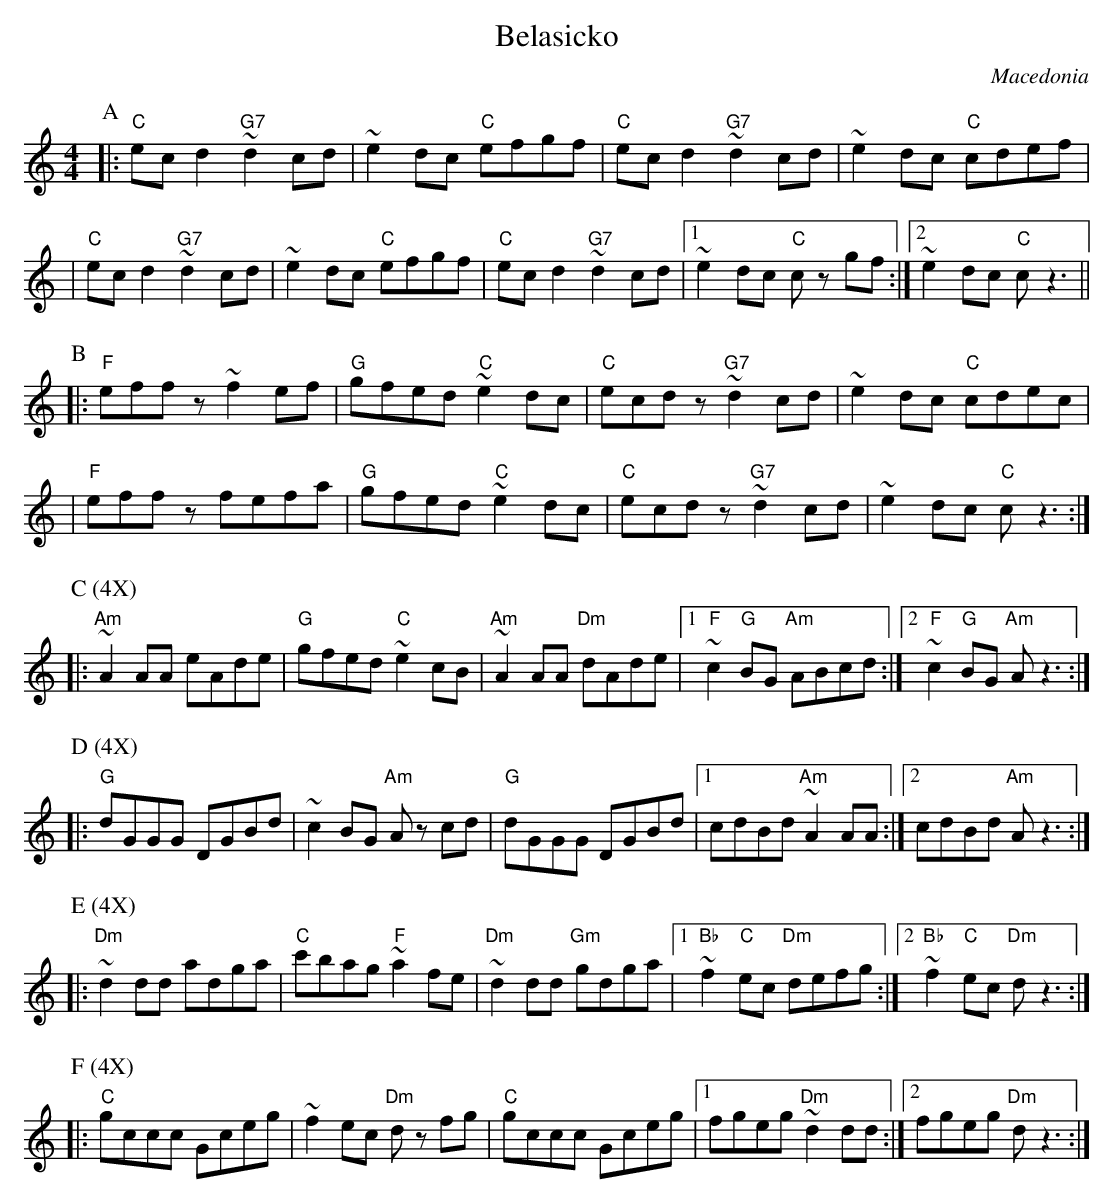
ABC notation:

X:1
T: Belasicko
O: Macedonia
M: 4/4
L: 1/8
K: C
P: A
|: "C"ecd2 "G7"~d2cd | ~e2dc "C"efgf | "C"ecd2 "G7"~d2cd | ~e2dc "C"cdef |
|  "C"ecd2 "G7"~d2cd | ~e2dc "C"efgf | "C"ecd2 "G7"~d2cd |1 ~e2dc "C"cz gf :|2 ~e2dc "C"cz3 ||
P: B
|: "F"effz ~f2ef | "G"gfed "C"~e2dc | "C"ecdz "G7"~d2cd | ~e2dc "C"cdec |
|  "F"effz  fefa | "G"gfed "C"~e2dc | "C"ecdz "G7"~d2cd | ~e2dc "C"cz3 :|
P: C (4X)
|: "Am"~A2AA eAde | "G"gfed "C"~e2cB | "Am"~A2AA "Dm"dAde |1 "F"~c2"G"BG "Am"ABcd :|2 "F"~c2"G"BG "Am"Az3 :|
P: D (4X)
|: "G"dGGG DGBd | ~c2BG "Am"Az cd | "G"dGGG DGBd |1 cdBd "Am"~A2AA :|2 cdBd "Am"Az3 :|
P: E (4X)
|: "Dm"~d2dd adga | "C"c'bag "F"~a2fe | "Dm"~d2dd "Gm"gdga |1 "Bb"~f2"C"ec "Dm"defg :|2 "Bb"~f2"C"ec "Dm"dz3 :|
P: F (4X)
|: "C"gccc Gceg | ~f2ec "Dm"dz fg | "C"gccc Gceg |1 fgeg "Dm"~d2dd :|2 fgeg "Dm"dz3 :|
